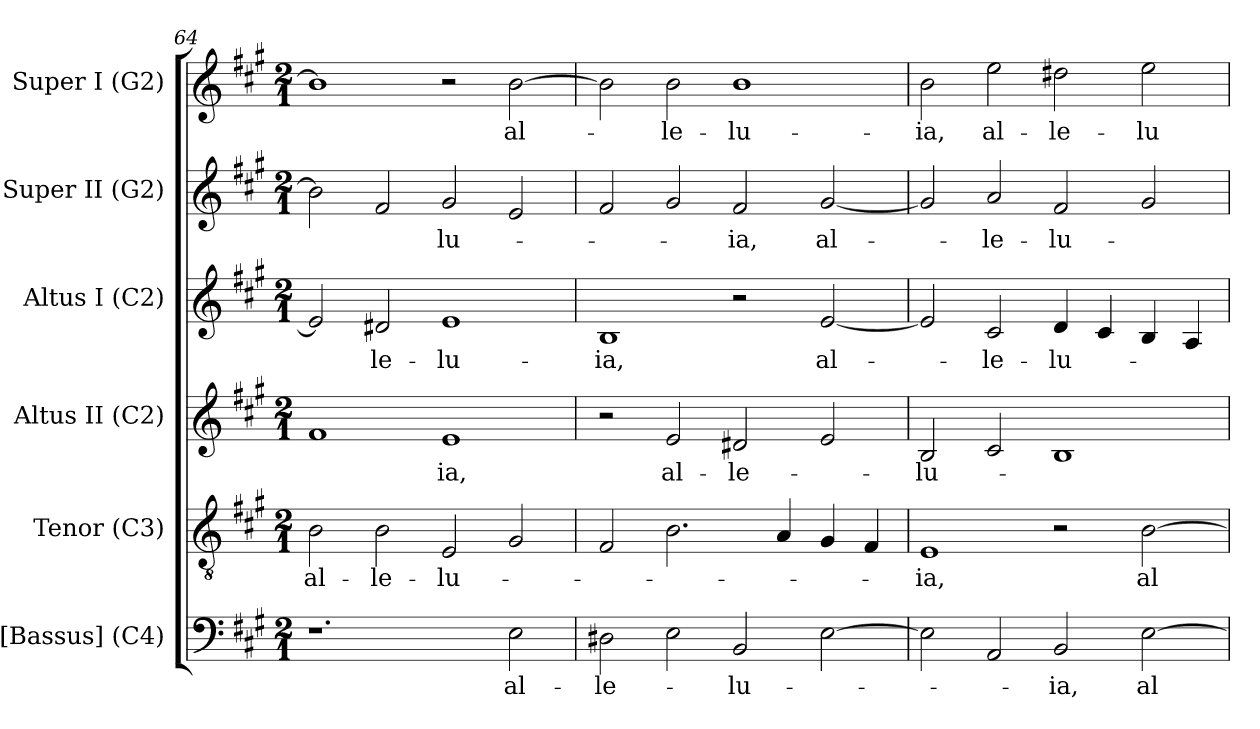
**kern	**text	**kern	**text	**kern	**text	**kern	**text	**kern	**text	**kern	**text
*part6	*part6	*part5	*part5	*part4	*part4	*part3	*part3	*part2	*part2	*part1	*part1
*staff6	*staff6	*staff5	*staff5	*staff4	*staff4	*staff3	*staff3	*staff2	*staff2	*staff1	*staff1
*I"[Bassus] (C4)	*	*I"Tenor (C3)	*	*I"Altus II (C2)	*	*I"Altus I (C2)	*	*I"Super II (G2)	*	*I"Super I (G2)	*
*I'B.	*	*I'T.	*	*I'A2	*	*I'A1	*	*I'S2	*	*I'S1	*
!!LO:LB:g=z
*clefF4	*	*clefGv2	*	*clefG2	*	*clefG2	*	*clefG2	*	*clefG2	*
*	*	*ITrd7c12	*	*	*	*	*	*	*	*	*
*k[f#c#g#]	*	*k[f#c#g#]	*	*k[f#c#g#]	*	*k[f#c#g#]	*	*k[f#c#g#]	*	*k[f#c#g#]	*
*A:	*	*A:	*	*A:	*	*A:	*	*A:	*	*A:	*
*M2/1	*	*M2/1	*	*M2/1	*	*M2/1	*	*M2/1	*	*M2/1	*
=64	=64	=64	=64	=64	=64	=64	=64	=64	=64	=64	=64
!	!	!	!LO:LY:b:color=#000000	!	!	!	!	!	!	!	!
1.r	.	2BBi\	al-	1f#i	.	2ei/]	.	2bi\]	.	1bi]	.
!	!	!	!LO:LY:b:color=#000000	!	!	!	!	!	!	!	!
!	!	!	!	!	!	!	!LO:LY:b:color=#000000	!	!	!	!
.	.	2BBi\	-le-	.	.	2d#Xi/	-le-	2f#i/	.	.	.
!	!	!	!LO:LY:b:color=#000000	!	!	!	!	!	!	!	!
!	!	!	!	!	!LO:LY:b:color=#000000	!	!	!	!	!	!
!	!	!	!	!	!	!	!LO:LY:b:color=#000000	!	!	!	!
!	!	!	!	!	!	!	!	!	!LO:LY:b:color=#000000	!	!
.	.	2EEi/	-lu-	1ei	-ia,	1ei	-lu-	2g#i/	-lu-	2r	.
!	!LO:LY:b:color=#000000	!	!	!	!	!	!	!	!	!	!
!	!	!	!	!	!	!	!	!	!	!	!LO:LY:b:color=#000000
2Ei\	al-	2GG#i/	.	.	.	.	.	2ei/	.	[2bi\	al-
=65	=65	=65	=65	=65	=65	=65	=65	=65	=65	=65	=65
!	!LO:LY:b:color=#000000	!	!	!	!	!	!	!	!	!	!
!	!	!	!	!	!	!	!LO:LY:b:color=#000000	!	!	!	!
2D#Xi\	-le-	2FF#i/	.	2r	.	1Bi	-ia,	2f#i/	.	2bi\]	.
!	!	!	!	!	!LO:LY:b:color=#000000	!	!	!	!	!	!
!	!	!	!	!	!	!	!	!	!	!	!LO:LY:b:color=#000000
2Ei\	.	2.BBi\	.	2ei/	al-	.	.	2g#i/	.	2bi\	-le-
!	!LO:LY:b:color=#000000	!	!	!	!	!	!	!	!	!	!
!	!	!	!	!	!LO:LY:b:color=#000000	!	!	!	!	!	!
!	!	!	!	!	!	!	!	!	!LO:LY:b:color=#000000	!	!
!	!	!	!	!	!	!	!	!	!	!	!LO:LY:b:color=#000000
2BBi/	-lu-	.	.	2d#i/	-le-	2r	.	2f#i/	-ia,	1bi	-lu-
.	.	4AAi/	.	.	.	.	.	.	.	.	.
!	!	!	!	!	!	!	!LO:LY:b:color=#000000	!	!	!	!
!	!	!	!	!	!	!	!	!	!LO:LY:b:color=#000000	!	!
[2Ei\	.	4GG#i/	.	2ei/	.	[2ei/	al-	[2g#i/	al-	.	.
.	.	4FF#i/	.	.	.	.	.	.	.	.	.
=66	=66	=66	=66	=66	=66	=66	=66	=66	=66	=66	=66
!	!	!	!LO:LY:b:color=#000000	!	!	!	!	!	!	!	!
!	!	!	!	!	!LO:LY:b:color=#000000	!	!	!	!	!	!
!	!	!	!	!	!	!	!	!	!	!	!LO:LY:b:color=#000000
2Ei\]	.	1EEi	-ia,	2Bi/	-lu-	2ei/]	.	2g#i/]	.	2bi\	-ia,
!	!	!	!	!	!	!	!LO:LY:b:color=#000000	!	!	!	!
!	!	!	!	!	!	!	!	!	!LO:LY:b:color=#000000	!	!
!	!	!	!	!	!	!	!	!	!	!	!LO:LY:b:color=#000000
2AAi/	.	.	.	2c#i/	.	2c#i/	-le-	2ai/	-le-	2eei\	al-
!	!LO:LY:b:color=#000000	!	!	!	!	!	!	!	!	!	!
!	!	!	!	!	!	!	!LO:LY:b:color=#000000	!	!	!	!
!	!	!	!	!	!	!	!	!	!LO:LY:b:color=#000000	!	!
!	!	!	!	!	!	!	!	!	!	!	!LO:LY:b:color=#000000
2BBi/	-ia,	2r	.	1Bi	.	4di/	-lu-	2f#i/	-lu-	2dd#Xi\	-le-
.	.	.	.	.	.	4c#i/	.	.	.	.	.
!	!LO:LY:b:color=#000000	!	!	!	!	!	!	!	!	!	!
!	!	!	!LO:LY:b:color=#000000	!	!	!	!	!	!	!	!
!	!	!	!	!	!	!	!	!	!	!	!LO:LY:b:color=#000000
[2Ei\	al-	[2BBi\	al-	.	.	4Bi/	.	2g#i/	.	2eei\	-lu-
.	.	.	.	.	.	4Ai/	.	.	.	.	.
=	=	=	=	=	=	=	=	=	=	=	=
*-	*-	*-	*-	*-	*-	*-	*-	*-	*-	*-	*-
